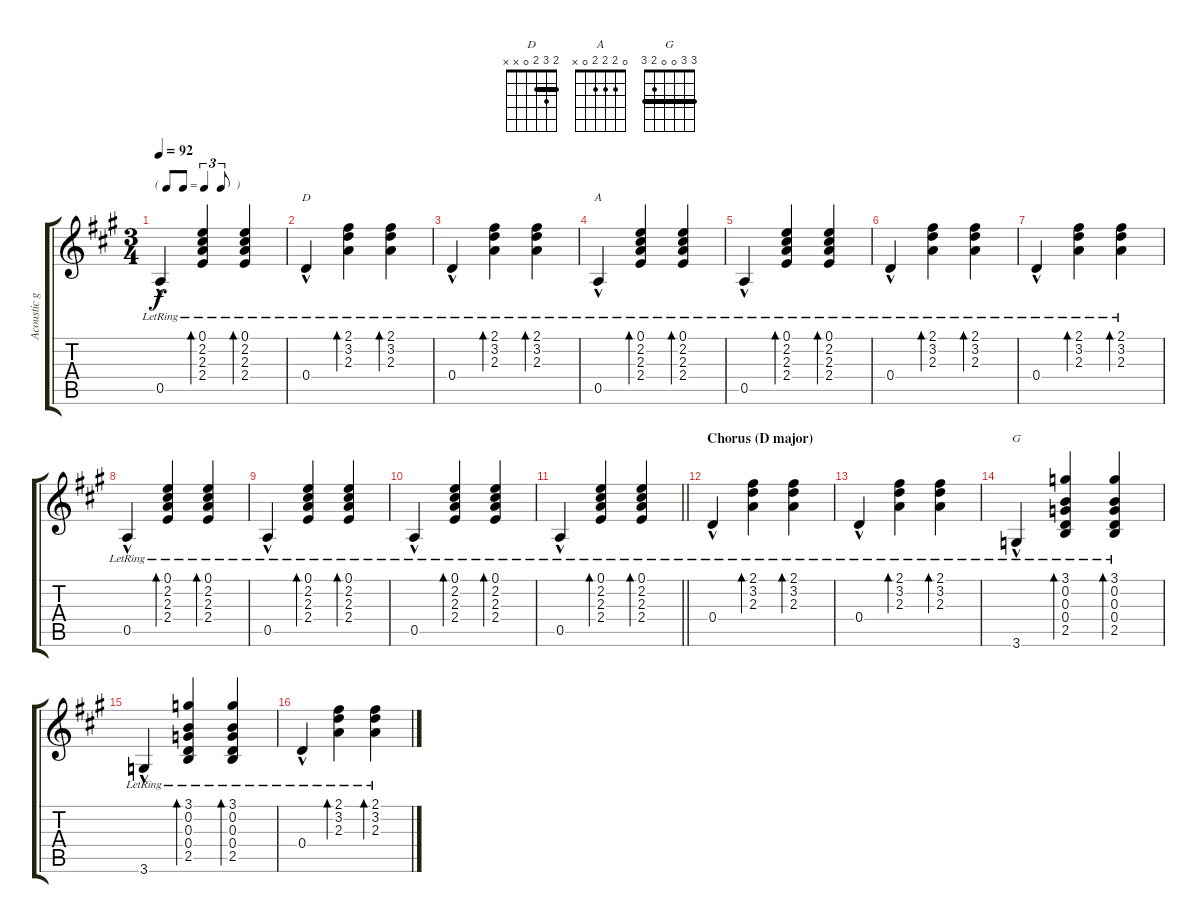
\track ("Acoustic guitar - McCartney" "Acoustic g") {instrument acousticguitarsteel}
\staff {score tabs}
\tuning (E4 B3 G3 D3 A2 E2) {hide}
\chord ("D" 2 3 2 0 x x) {barre 2}
\chord ("A" 0 2 2 2 0 x)
\chord ("G" 3 3 0 0 2 3) {barre 3}
\ts (3 4)
\tf triplet8th
\tempo 92
\clef g2
\ks a
0.5{hac lr}.4{dy f} (0.1{lr} 2.2{lr} 2.3{lr} 2.4{lr}).4{bd 30} (0.1{lr} 2.2{lr} 2.3{lr} 2.4{lr}).4{bd 30} |
0.4{hac lr}.4{ch "D"} (2.1{lr} 3.2{lr} 2.3{lr}).4{bd 30} (2.1{lr} 3.2{lr} 2.3{lr}).4{bd 30} |
0.4{hac lr}.4 (2.1{lr} 3.2{lr} 2.3{lr}).4{bd 30} (2.1{lr} 3.2{lr} 2.3{lr}).4{bd 30} |
0.5{hac lr}.4{ch "A"} (0.1{lr} 2.2{lr} 2.3{lr} 2.4{lr}).4{bd 30} (0.1{lr} 2.2{lr} 2.3{lr} 2.4{lr}).4{bd 30} |
0.5{hac lr}.4 (0.1{lr} 2.2{lr} 2.3{lr} 2.4{lr}).4{bd 30} (0.1{lr} 2.2{lr} 2.3{lr} 2.4{lr}).4{bd 30} |
0.4{hac lr}.4 (2.1{lr} 3.2{lr} 2.3{lr}).4{bd 30} (2.1{lr} 3.2{lr} 2.3{lr}).4{bd 30} |
0.4{hac lr}.4 (2.1{lr} 3.2{lr} 2.3{lr}).4{bd 30} (2.1{lr} 3.2{lr} 2.3{lr}).4{bd 30} |
0.5{hac lr}.4 (0.1{lr} 2.2{lr} 2.3{lr} 2.4{lr}).4{bd 30} (0.1{lr} 2.2{lr} 2.3{lr} 2.4{lr}).4{bd 30} |
0.5{hac lr}.4 (0.1{lr} 2.2{lr} 2.3{lr} 2.4{lr}).4{bd 30} (0.1{lr} 2.2{lr} 2.3{lr} 2.4{lr}).4{bd 30} |
0.5{hac lr}.4 (0.1{lr} 2.2{lr} 2.3{lr} 2.4{lr}).4{bd 30} (0.1{lr} 2.2{lr} 2.3{lr} 2.4{lr}).4{bd 30} |
\barLineRight lightlight
0.5{hac lr}.4 (0.1{lr} 2.2{lr} 2.3{lr} 2.4{lr}).4{bd 30} (0.1{lr} 2.2{lr} 2.3{lr} 2.4{lr}).4{bd 30} |
\section ("" "Chorus (D major)")
0.4{hac lr}.4 (2.1{lr} 3.2{lr} 2.3{lr}).4{bd 30} (2.1{lr} 3.2{lr} 2.3{lr}).4{bd 30} |
0.4{hac lr}.4 (2.1{lr} 3.2{lr} 2.3{lr}).4{bd 30} (2.1{lr} 3.2{lr} 2.3{lr}).4{bd 30} |
3.6{hac lr}.4{ch "G"} (3.1{lr} 0.2{lr} 0.3{lr} 0.4{lr} 2.5{lr}).4{bd 30} (3.1{lr} 0.2{lr} 0.3{lr} 0.4{lr} 2.5{lr}).4{bd 30} |
3.6{hac lr}.4 (3.1{lr} 0.2{lr} 0.3{lr} 0.4{lr} 2.5{lr}).4{bd 30} (3.1{lr} 0.2{lr} 0.3{lr} 0.4{lr} 2.5{lr}).4{bd 30} |
0.4{hac lr}.4 (2.1{lr} 3.2{lr} 2.3{lr}).4{bd 30} (2.1{lr} 3.2{lr} 2.3{lr}).4{bd 30}
